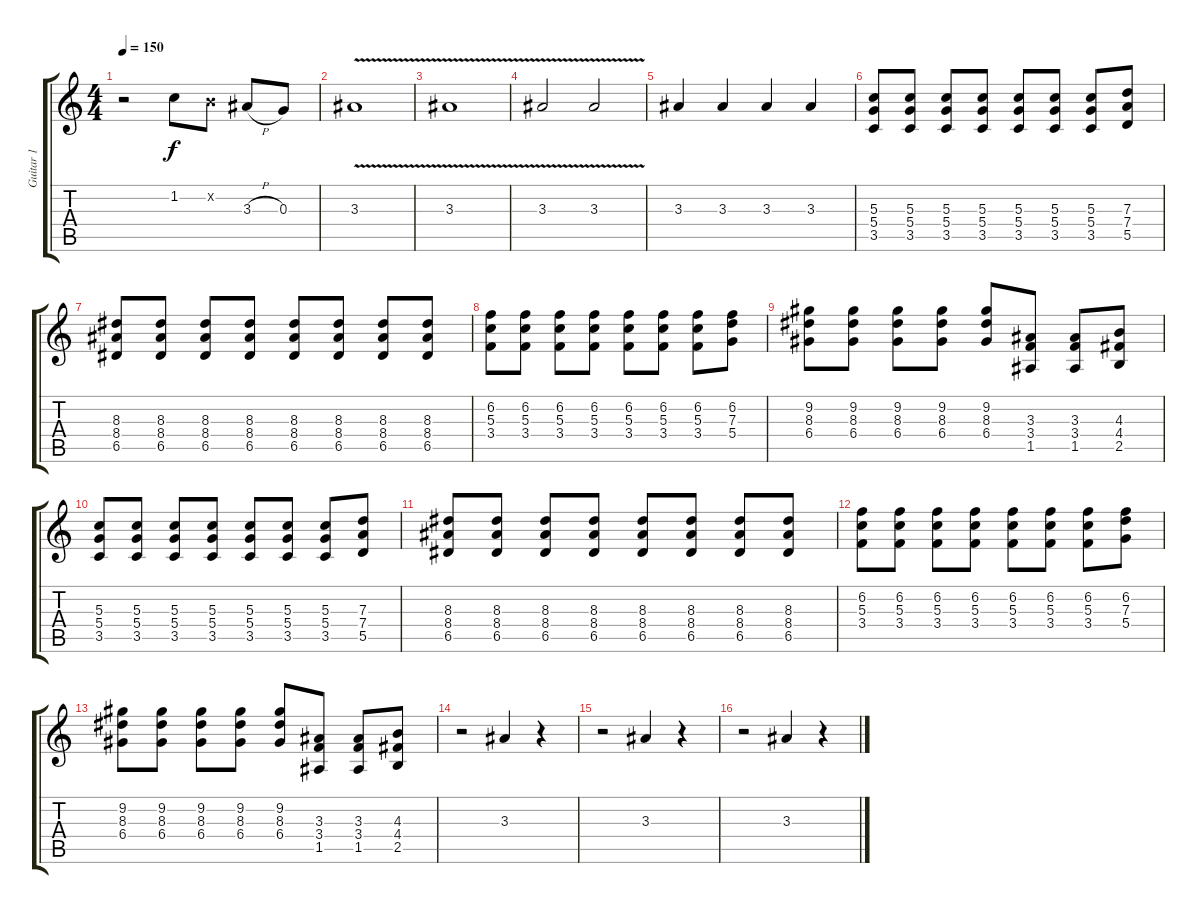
\track ("Guitar 1" "Guitar 1") {instrument overdrivenguitar}
\staff {score tabs}
\tuning (E4 B3 G3 D3 A2 E2) {hide}
\ts (4 4)
\tempo 150
\clef g2
\ks c
r.2{dy f} 1.2.8 0.2{x}.8 3.3{h}.8 0.3.8 |
3.3{v}.1 |
3.3{v}.1 |
3.3{v}.2 3.3{v}.2 |
3.3.4 3.3.4 3.3.4 3.3.4 |
(5.3 5.4 3.5).8{volume 12} (5.3 5.4 3.5).8 (5.3 5.4 3.5).8 (5.3 5.4 3.5).8 (5.3 5.4 3.5).8 (5.3 5.4 3.5).8 (5.3 5.4 3.5).8 (7.3 7.4 5.5).8 |
(8.3 8.4 6.5).8 (8.3 8.4 6.5).8 (8.3 8.4 6.5).8 (8.3 8.4 6.5).8 (8.3 8.4 6.5).8 (8.3 8.4 6.5).8 (8.3 8.4 6.5).8 (8.3 8.4 6.5).8 |
(6.2 5.3 3.4).8 (6.2 5.3 3.4).8 (6.2 5.3 3.4).8 (6.2 5.3 3.4).8 (6.2 5.3 3.4).8 (6.2 5.3 3.4).8 (6.2 5.3 3.4).8 (6.2 7.3 5.4).8 |
(9.2 8.3 6.4).8 (9.2 8.3 6.4).8 (9.2 8.3 6.4).8 (9.2 8.3 6.4).8 (9.2 8.3 6.4).8 (3.3 3.4 1.5).8 (3.3 3.4 1.5).8 (4.3 4.4 2.5).8 |
(5.3 5.4 3.5).8 (5.3 5.4 3.5).8 (5.3 5.4 3.5).8 (5.3 5.4 3.5).8 (5.3 5.4 3.5).8 (5.3 5.4 3.5).8 (5.3 5.4 3.5).8 (7.3 7.4 5.5).8 |
(8.3 8.4 6.5).8 (8.3 8.4 6.5).8 (8.3 8.4 6.5).8 (8.3 8.4 6.5).8 (8.3 8.4 6.5).8 (8.3 8.4 6.5).8 (8.3 8.4 6.5).8 (8.3 8.4 6.5).8 |
(6.2 5.3 3.4).8 (6.2 5.3 3.4).8 (6.2 5.3 3.4).8 (6.2 5.3 3.4).8 (6.2 5.3 3.4).8 (6.2 5.3 3.4).8 (6.2 5.3 3.4).8 (6.2 7.3 5.4).8 |
(9.2 8.3 6.4).8 (9.2 8.3 6.4).8 (9.2 8.3 6.4).8 (9.2 8.3 6.4).8 (9.2 8.3 6.4).8 (3.3 3.4 1.5).8 (3.3 3.4 1.5).8 (4.3 4.4 2.5).8 |
r.2{volume 16} 3.3.4 r.4 |
r.2 3.3.4 r.4 |
r.2 3.3.4 r.4
